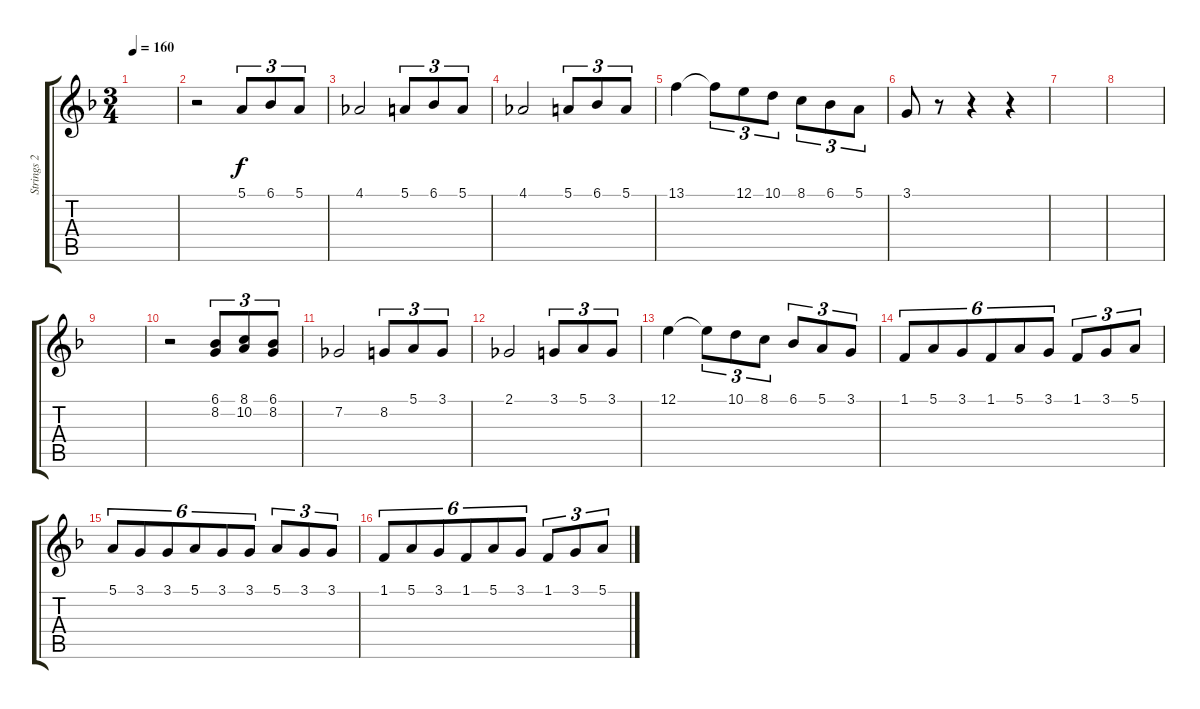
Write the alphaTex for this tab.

\track ("Strings 2" "Strings 2") {instrument stringensemble1}
\staff {score tabs}
\tuning (E4 B3 G3 D3 A2 E2) {hide}
\ts (3 4)
\tempo 160
\clef g2
\ks f
|
r.2 5.1.8{tu (3 2)} 6.1.8{tu (3 2)} 5.1.8{tu (3 2)} |
4.1.2 5.1.8{tu (3 2)} 6.1.8{tu (3 2)} 5.1.8{tu (3 2)} |
4.1.2 5.1.8{tu (3 2)} 6.1.8{tu (3 2)} 5.1.8{tu (3 2)} |
13.1.4 13.1{t}.8{tu (3 2)} 12.1.8{tu (3 2)} 10.1.8{tu (3 2)} 8.1.8{tu (3 2)} 6.1.8{tu (3 2)} 5.1.8{tu (3 2)} |
3.1.8 r.8 r.4 r.4 |
|
|
|
r.2 (6.1 8.2).8{tu (3 2)} (8.1 10.2).8{tu (3 2)} (6.1 8.2).8{tu (3 2)} |
7.2.2 8.2.8{tu (3 2)} 5.1.8{tu (3 2)} 3.1.8{tu (3 2)} |
2.1.2 3.1.8{tu (3 2)} 5.1.8{tu (3 2)} 3.1.8{tu (3 2)} |
12.1.4 12.1{t}.8{tu (3 2)} 10.1.8{tu (3 2)} 8.1.8{tu (3 2)} 6.1.8{tu (3 2)} 5.1.8{tu (3 2)} 3.1.8{tu (3 2)} |
1.1.8{tu (6 4)} 5.1.8{tu (6 4)} 3.1.8{tu (6 4)} 1.1.8{tu (6 4)} 5.1.8{tu (6 4)} 3.1.8{tu (6 4)} 1.1.8{tu (3 2)} 3.1.8{tu (3 2)} 5.1.8{tu (3 2)} |
5.1.8{tu (6 4)} 3.1.8{tu (6 4)} 3.1.8{tu (6 4)} 5.1.8{tu (6 4)} 3.1.8{tu (6 4)} 3.1.8{tu (6 4)} 5.1.8{tu (3 2)} 3.1.8{tu (3 2)} 3.1.8{tu (3 2)} |
1.1.8{tu (6 4)} 5.1.8{tu (6 4)} 3.1.8{tu (6 4)} 1.1.8{tu (6 4)} 5.1.8{tu (6 4)} 3.1.8{tu (6 4)} 1.1.8{tu (3 2)} 3.1.8{tu (3 2)} 5.1.8{tu (3 2)}
